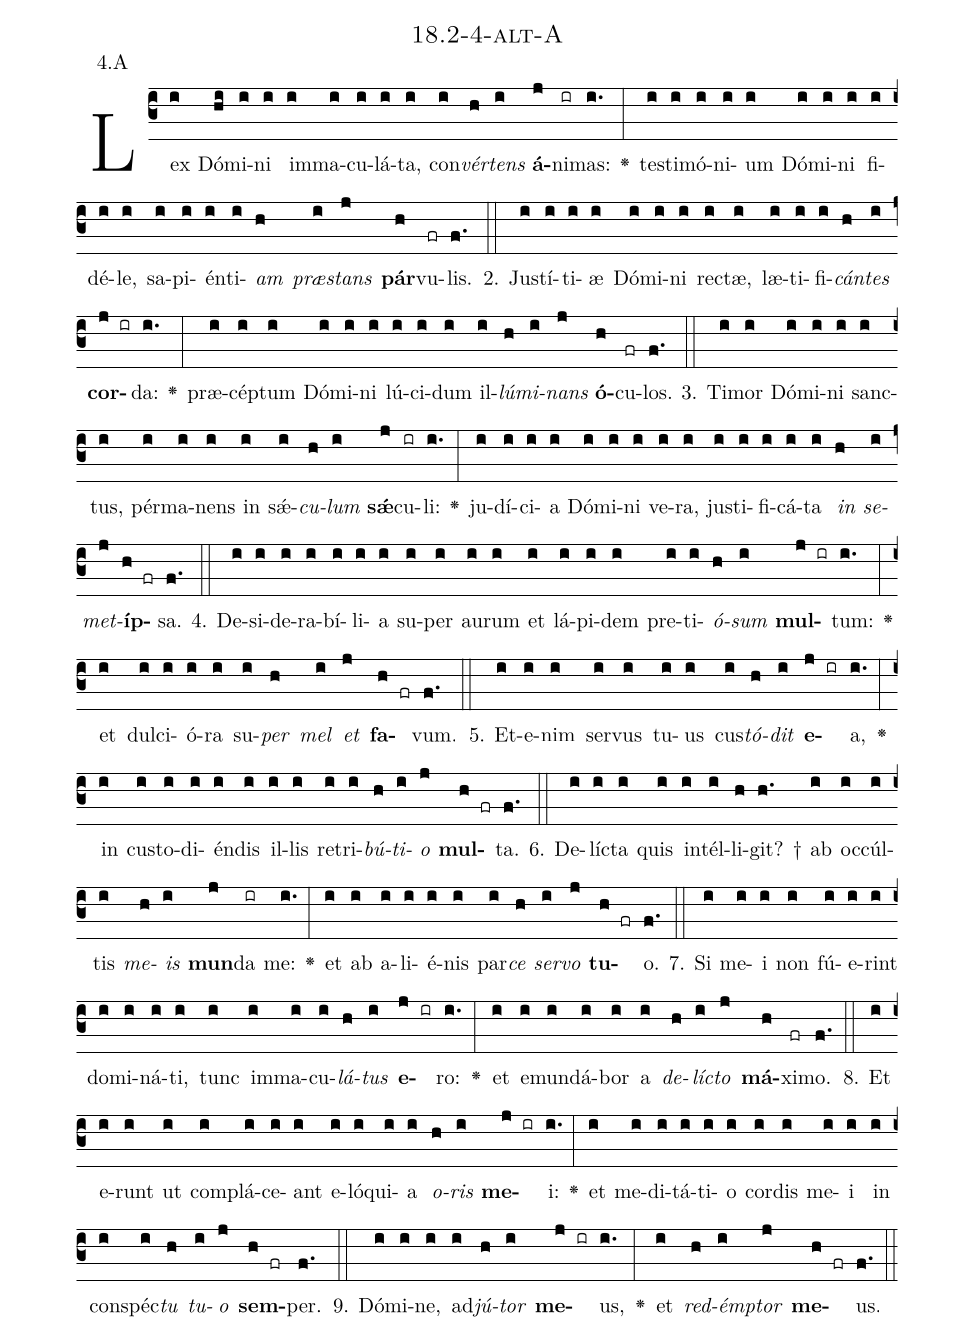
name: 18.2-4-alt-A;
annotation: 4.A;
%%
(c3)Lex(i) Dó(hi)mi(i)ni(i) im(i)ma(i)cu(i)lá(i)ta,(i) con(i)<i>vér</i>(h)<i>tens</i>(i) <b>á</b>(j)ni(ir)mas:(i.) <v>\greheightstar</v>(:) tes(i)ti(i)mó(i)ni(i)um(i) Dó(i)mi(i)ni(i) fi(i)dé(i)le,(i) sa(i)pi(i)én(i)ti(i)<i>am</i>(h) <i>præ</i>(i)<i>stans</i>(j) <b>pár</b>(h)vu(fr)lis.(f.) (::)
2. Jus(i)tí(i)ti(i)æ(i) Dó(i)mi(i)ni(i) rec(i)tæ,(i) læ(i)ti(i)fi(i)<i>cán</i>(h)<i>tes</i>(i) <b>cor</b>(j ir)da:(i.) <v>\greheightstar</v>(:) præ(i)cép(i)tum(i) Dó(i)mi(i)ni(i) lú(i)ci(i)dum(i) il(i)<i>lú</i>(h)<i>mi</i>(i)<i>nans</i>(j) <b>ó</b>(h)cu(fr)los.(f.) (::)
3. Ti(i)mor(i) Dó(i)mi(i)ni(i) sanc(i)tus,(i) pér(i)ma(i)nens(i) in(i) sǽ(i)<i>cu</i>(h)<i>lum</i>(i) <b>sǽ</b>(j)cu(ir)li:(i.) <v>\greheightstar</v>(:) ju(i)dí(i)ci(i)a(i) Dó(i)mi(i)ni(i) ve(i)ra,(i) jus(i)ti(i)fi(i)cá(i)ta(i) <i>in</i>(h) <i>se</i>(i)<i>met</i>(j)<b>íp</b>(h fr)sa.(f.) (::)
4. De(i)si(i)de(i)ra(i)bí(i)li(i)a(i) su(i)per(i) au(i)rum(i) et(i) lá(i)pi(i)dem(i) pre(i)ti(i)<i>ó</i>(h)<i>sum</i>(i) <b>mul</b>(j ir)tum:(i.) <v>\greheightstar</v>(:) et(i) dul(i)ci(i)ó(i)ra(i) su(i)<i>per</i>(h) <i>mel</i>(i) <i>et</i>(j) <b>fa</b>(h fr)vum.(f.) (::)
5. Et(i)e(i)nim(i) ser(i)vus(i) tu(i)us(i) cus(i)<i>tó</i>(h)<i>dit</i>(i) <b>e</b>(j ir)a,(i.) <v>\greheightstar</v>(:) in(i) cus(i)to(i)di(i)én(i)dis(i) il(i)lis(i) re(i)tri(i)<i>bú</i>(h)<i>ti</i>(i)<i>o</i>(j) <b>mul</b>(h fr)ta.(f.) (::)
6. De(i)líc(i)ta(i) quis(i) in(i)tél(i)li(h)git? †(h.) ab(i) oc(i)cúl(i)tis(i) <i>me</i>(h)<i>is</i>(i) <b>mun</b>(j)da(ir) me:(i.) <v>\greheightstar</v>(:) et(i) ab(i) a(i)li(i)é(i)nis(i) par(i)<i>ce</i>(h) <i>ser</i>(i)<i>vo</i>(j) <b>tu</b>(h fr)o.(f.) (::)
7. Si(i) me(i)i(i) non(i) fú(i)e(i)rint(i) do(i)mi(i)ná(i)ti,(i) tunc(i) im(i)ma(i)cu(i)<i>lá</i>(h)<i>tus</i>(i) <b>e</b>(j ir)ro:(i.) <v>\greheightstar</v>(:) et(i) e(i)mun(i)dá(i)bor(i) a(i) <i>de</i>(h)<i>líc</i>(i)<i>to</i>(j) <b>má</b>(h)xi(fr)mo.(f.) (::)
8. Et(i) e(i)runt(i) ut(i) com(i)plá(i)ce(i)ant(i) e(i)ló(i)qui(i)a(i) <i>o</i>(h)<i>ris</i>(i) <b>me</b>(j ir)i:(i.) <v>\greheightstar</v>(:) et(i) me(i)di(i)tá(i)ti(i)o(i) cor(i)dis(i) me(i)i(i) in(i) con(i)spéc(i)<i>tu</i>(h) <i>tu</i>(i)<i>o</i>(j) <b>sem</b>(h fr)per.(f.) (::)
9. Dó(i)mi(i)ne,(i) ad(i)<i>jú</i>(h)<i>tor</i>(i) <b>me</b>(j ir)us,(i.) <v>\greheightstar</v>(:) et(i) <i>red</i>(h)<i>émp</i>(i)<i>tor</i>(j) <b>me</b>(h fr)us.(f.) (::)
